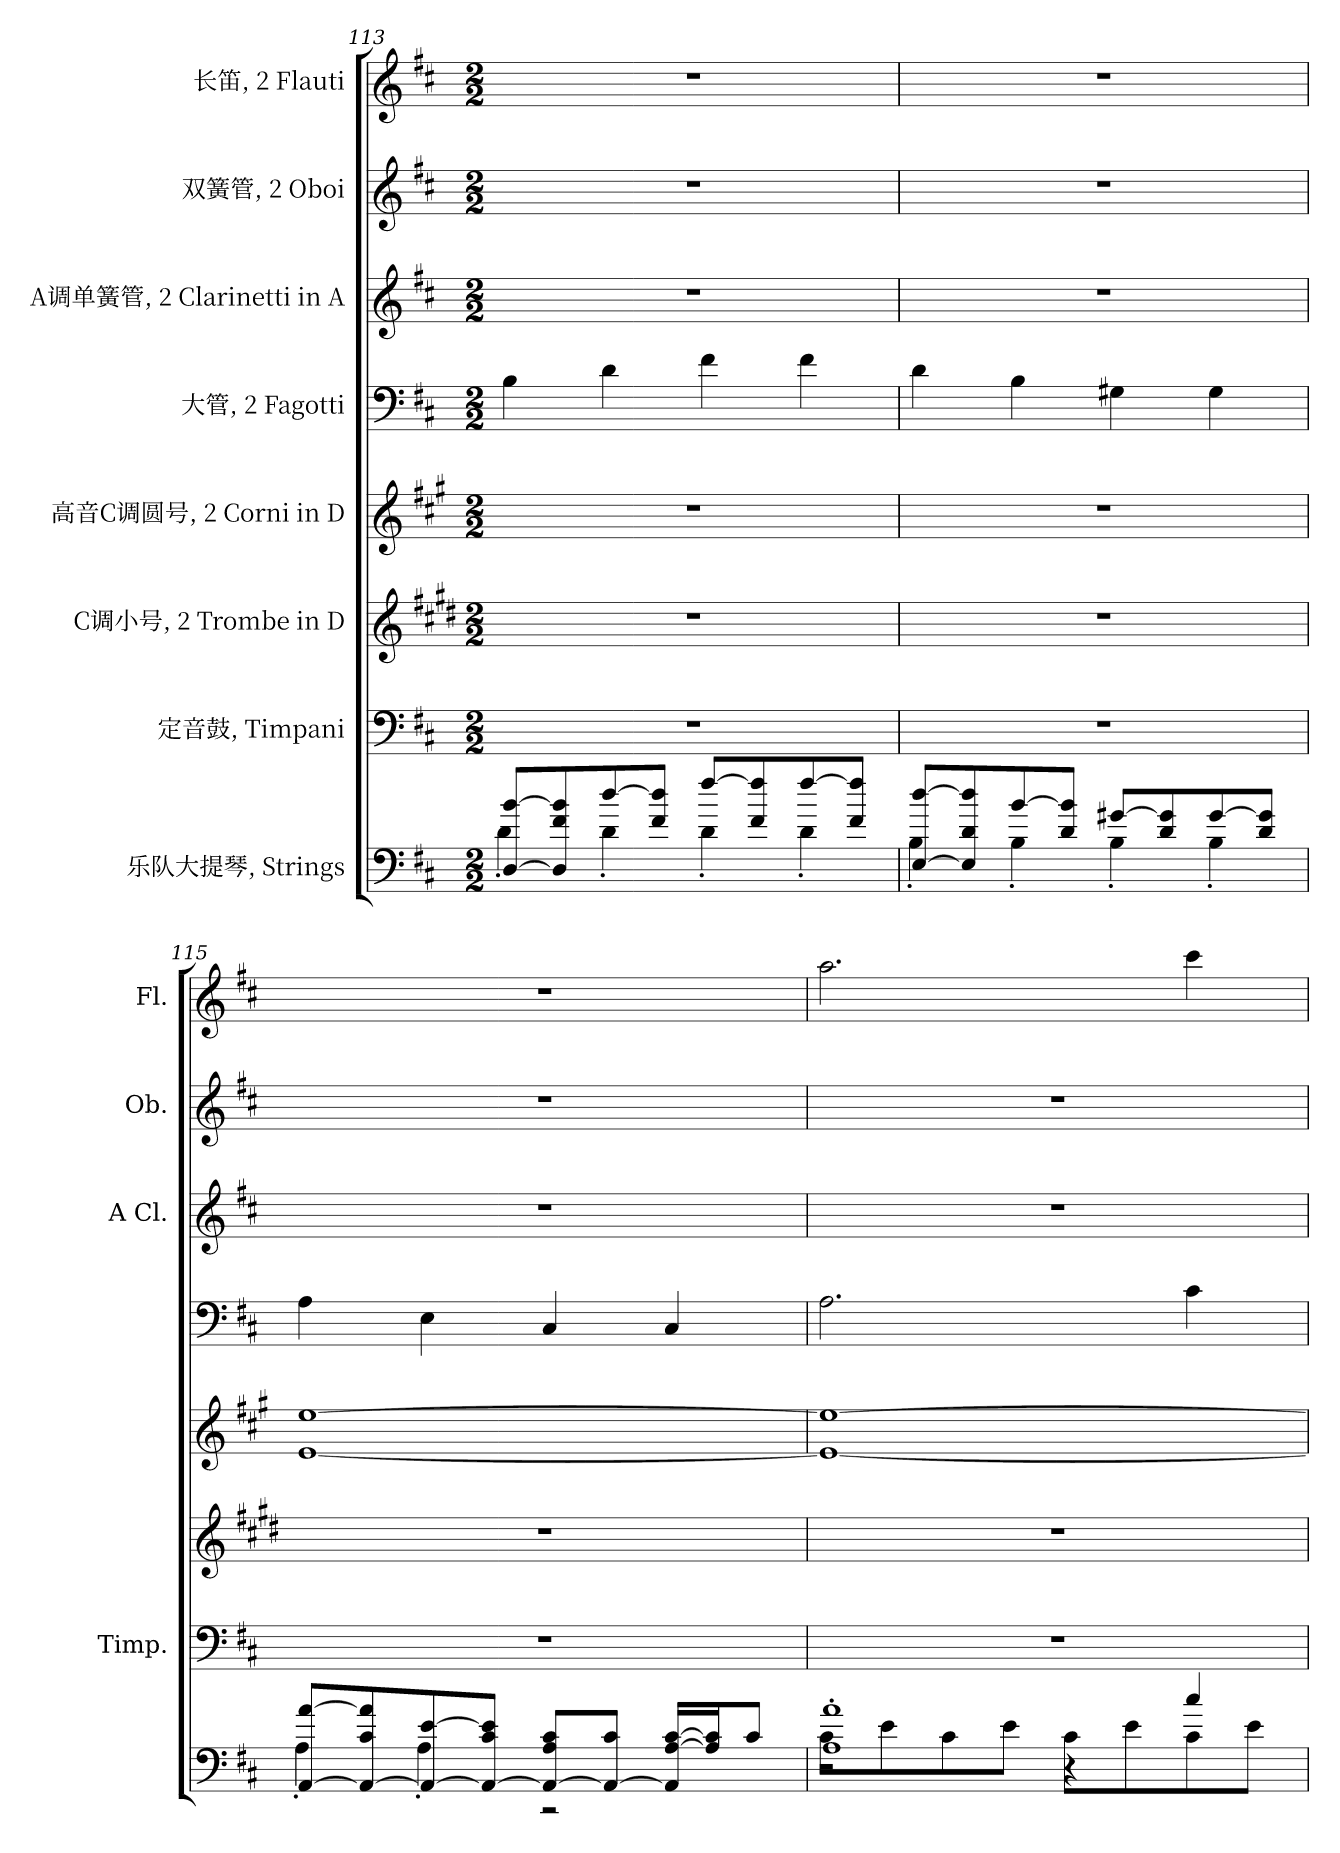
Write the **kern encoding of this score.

**kern	**kern	**kern	**kern	**kern	**kern	**kern	**kern
*part8	*part7	*part6	*part5	*part4	*part3	*part2	*part1
*staff8	*staff7	*staff6	*staff5	*staff4	*staff3	*staff2	*staff1
*I"乐队大提琴, Strings	*I"定音鼓, Timpani	*I"C调小号, 2 Trombe in D	*I"高音C调圆号, 2 Corni in D	*I"大管, 2 Fagotti	*I"A调单簧管, 2 Clarinetti in A	*I"双簧管, 2 Oboi	*I"长笛, 2 Flauti
*	*I'Timp.	*	*	*	*I'A Cl.	*I'Ob.	*I'Fl.
!!LO:PB:g=z
*clefF4	*clefF4	*clefG2	*clefG2	*clefF4	*clefG2	*clefG2	*clefG2
*	*	*ITrd1c2	*ITrd4c7	*	*ITrd2c3	*	*
*k[f#c#]	*k[f#c#]	*k[f#c#]	*k[f#c#]	*k[f#c#]	*k[f#c#g#d#a#]	*k[f#c#]	*k[f#c#]
*M2/2	*M2/2	*M2/2	*M2/2	*M2/2	*M2/2	*M2/2	*M2/2
=113	=113	=113	=113	=113	=113	=113	=113
*^	*	*	*	*	*	*	*
[8D/ [8b/L	4d'\	1r	1r	1r	4B\	1r	1r	1r
8D/] 8f#/ 8b/]	.	.	.	.	.	.	.	.
[8dd/	4d'\	.	.	.	4d\	.	.	.
8f#/ 8dd/]J	.	.	.	.	.	.	.	.
[8ff#/L	4d'\	.	.	.	4f#\	.	.	.
8f#/ 8ff#/]	.	.	.	.	.	.	.	.
[8ff#/	4d'\	.	.	.	4f#\	.	.	.
8f#/ 8ff#/]J	.	.	.	.	.	.	.	.
=114	=114	=114	=114	=114	=114	=114	=114	=114
[8E/ [8dd/L	4B'\	1r	1r	1r	4d\	1r	1r	1r
8E/] 8d/ 8dd/]	.	.	.	.	.	.	.	.
[8b/	4B'\	.	.	.	4B\	.	.	.
8d/ 8b/]J	.	.	.	.	.	.	.	.
[8g#X/L	4B'\	.	.	.	4G#X\	.	.	.
8d/ 8g#/]	.	.	.	.	.	.	.	.
[8g#/	4B'\	.	.	.	4G#\	.	.	.
8d/ 8g#/]J	.	.	.	.	.	.	.	.
!!LO:PB:g=z
=115	=115	=115	=115	=115	=115	=115	=115	=115
[8AA/ [8a/L	4A'\	1r	1r	[1A [1a	4A\	1r	1r	1r
8AA/_ 8c#/ 8a/]	.	.	.	.	.	.	.	.
8AA/_ [8e/	4A'\	.	.	.	4E\	.	.	.
8AA/_ 8c#/ 8e/]J	.	.	.	.	.	.	.	.
8AA/_ 8A/ 8c#/L	2r	.	.	.	4C#/	.	.	.
8AA/_ 8c#/J	.	.	.	.	.	.	.	.
16AA/] [16A/ [16c#/LL	.	.	.	.	4C#/	.	.	.
16A/] 16c#/]J	.	.	.	.	.	.	.	.
8c#/J	.	.	.	.	.	.	.	.
=116	=116	=116	=116	=116	=116	=116	=116	=116
*	*^	*	*	*	*	*	*	*
2r	8c#\L	1A' 1a'	1r	1r	1A_ 1a_	2.A\	1r	1r	2.aa\
.	8e\	.	.	.	.	.	.	.	.
.	8c#\	.	.	.	.	.	.	.	.
.	8e\J	.	.	.	.	.	.	.	.
4r	8c#\L	.	.	.	.	.	.	.	.
.	8e\	.	.	.	.	.	.	.	.
4cc#/	8c#\	.	.	.	.	4c#\	.	.	4ccc#\
.	8e\J	.	.	.	.	.	.	.	.
*v	*v	*v	*	*	*	*	*	*	*
=	=	=	=	=	=	=	=
*-	*-	*-	*-	*-	*-	*-	*-
